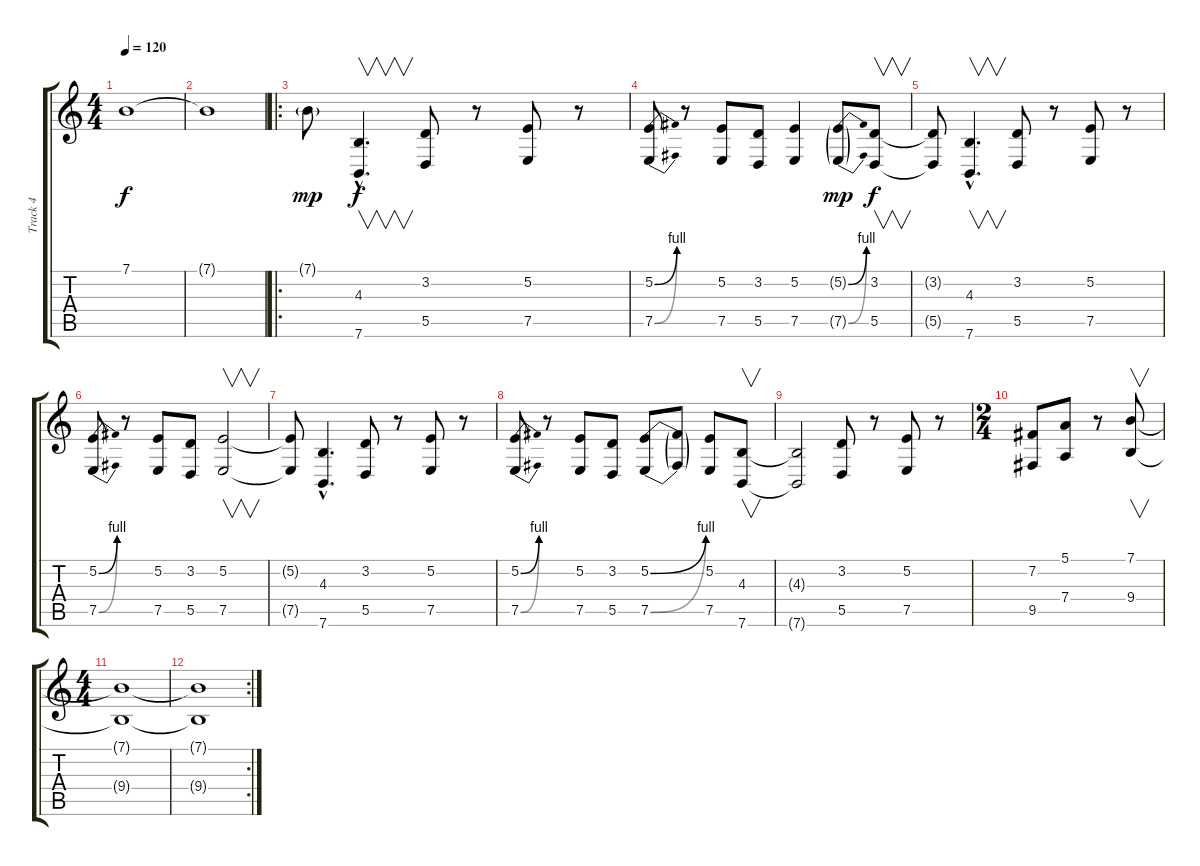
\track ("Track 4" "Track 4") {instrument lead2sawtooth}
\staff {score tabs}
\tuning (E4 B3 G3 D3 A2 E2) {hide}
\ts (4 4)
\tempo 120
\clef g2
\ks c
7.1{t}.1{dy f} |
7.1{t}.1 |
\ro
7.1{g}.8{dy mp} (4.3{hac} 7.6{hac}).4{v d dy f} (3.2 5.5).8 r.8 (5.2 7.5).8 r.8 |
(5.2{be (bend 0 0 60 4)} 7.5{be (bend 0 0 60 4)}).8 r.8 (5.2 7.5).8 (3.2 5.5).8 (5.2 7.5).4 (5.2{be (bend 0 0 60 4) g} 7.5{be (bend 0 0 60 4) g}).8{dy mp} (3.2 5.5).8{v dy f} |
(3.2{t} 5.5{t}).8 (4.3{hac} 7.6{hac}).4{v d} (3.2 5.5).8 r.8 (5.2 7.5).8 r.8 |
(5.2{be (bend 0 0 60 4)} 7.5{be (bend 0 0 60 4)}).8 r.8 (5.2 7.5).8 (3.2 5.5).8 (5.2 7.5).2{v} |
(5.2{t} 7.5{t}).8 (4.3{hac} 7.6{hac}).4{d} (3.2 5.5).8 r.8 (5.2 7.5).8 r.8 |
(5.2{be (bend 0 0 60 4)} 7.5{be (bend 0 0 60 4)}).8 r.8 (5.2 7.5).8 (3.2 5.5).8 (5.2{be (bend 0 0 60 4)} 7.5{be (bend 0 0 60 4)}).8 (5.2{t} 7.5{t}).8 (5.2 7.5).8 (4.3 7.6).8{v} |
(4.3{t} 7.6{t}).2 (3.2 5.5).8 r.8 (5.2 7.5).8 r.8 |
\ts (2 4)
(7.2 9.5).8 (5.1 7.4).8 r.8 (7.1 9.4).8{v} |
\ts (4 4)
(7.1{t} 9.4{t}).1 |
\rc 2
(7.1{t} 9.4{t}).1
